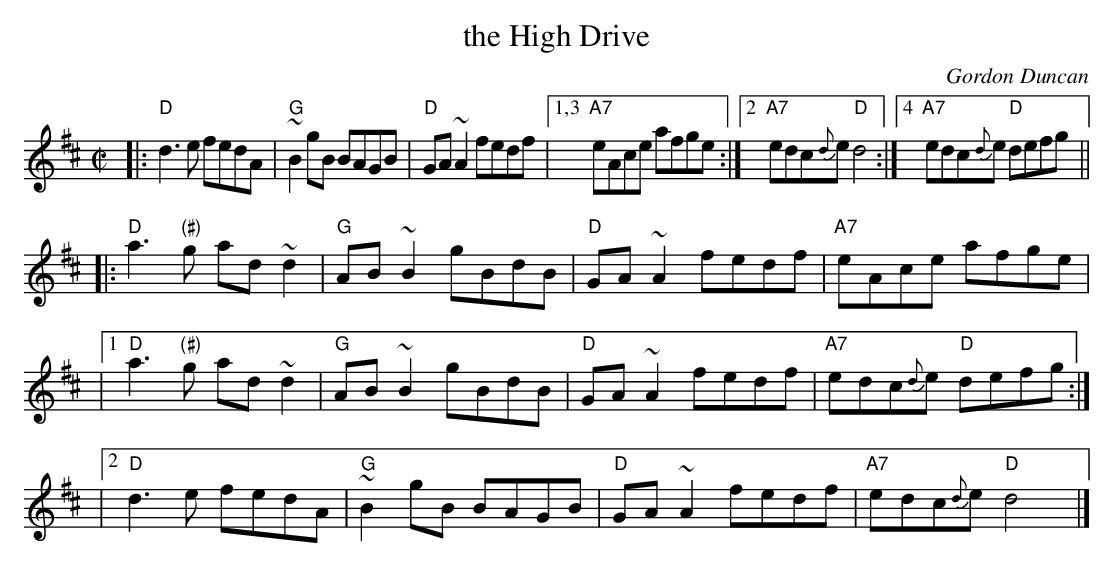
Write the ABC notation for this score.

X:1
T: the High Drive
C: Gordon Duncan
M: C|
L: 1/8
K: D
|: "D"d3e fedA | "G"~B2gB BAGB | "D"GA~A2 fedf |1,3 "A7"eAce afge :|2 "A7"edc{d}e "D"d4 :|4 "A7"edc{d}e "D"defg ||
|: "D"a3"(#)"g ad~d2 | "G"AB~B2 gBdB | "D"GA~A2 fedf | "A7"eAce afge |
|1 "D"a3"(#)"g ad~d2 | "G"AB~B2 gBdB | "D"GA~A2 fedf | "A7"edc{d}e "D"defg :|
|2 "D"d3e fedA | "G"~B2gB BAGB | "D"GA~A2 fedf | "A7"edc{d}e "D"d4y2 |]
